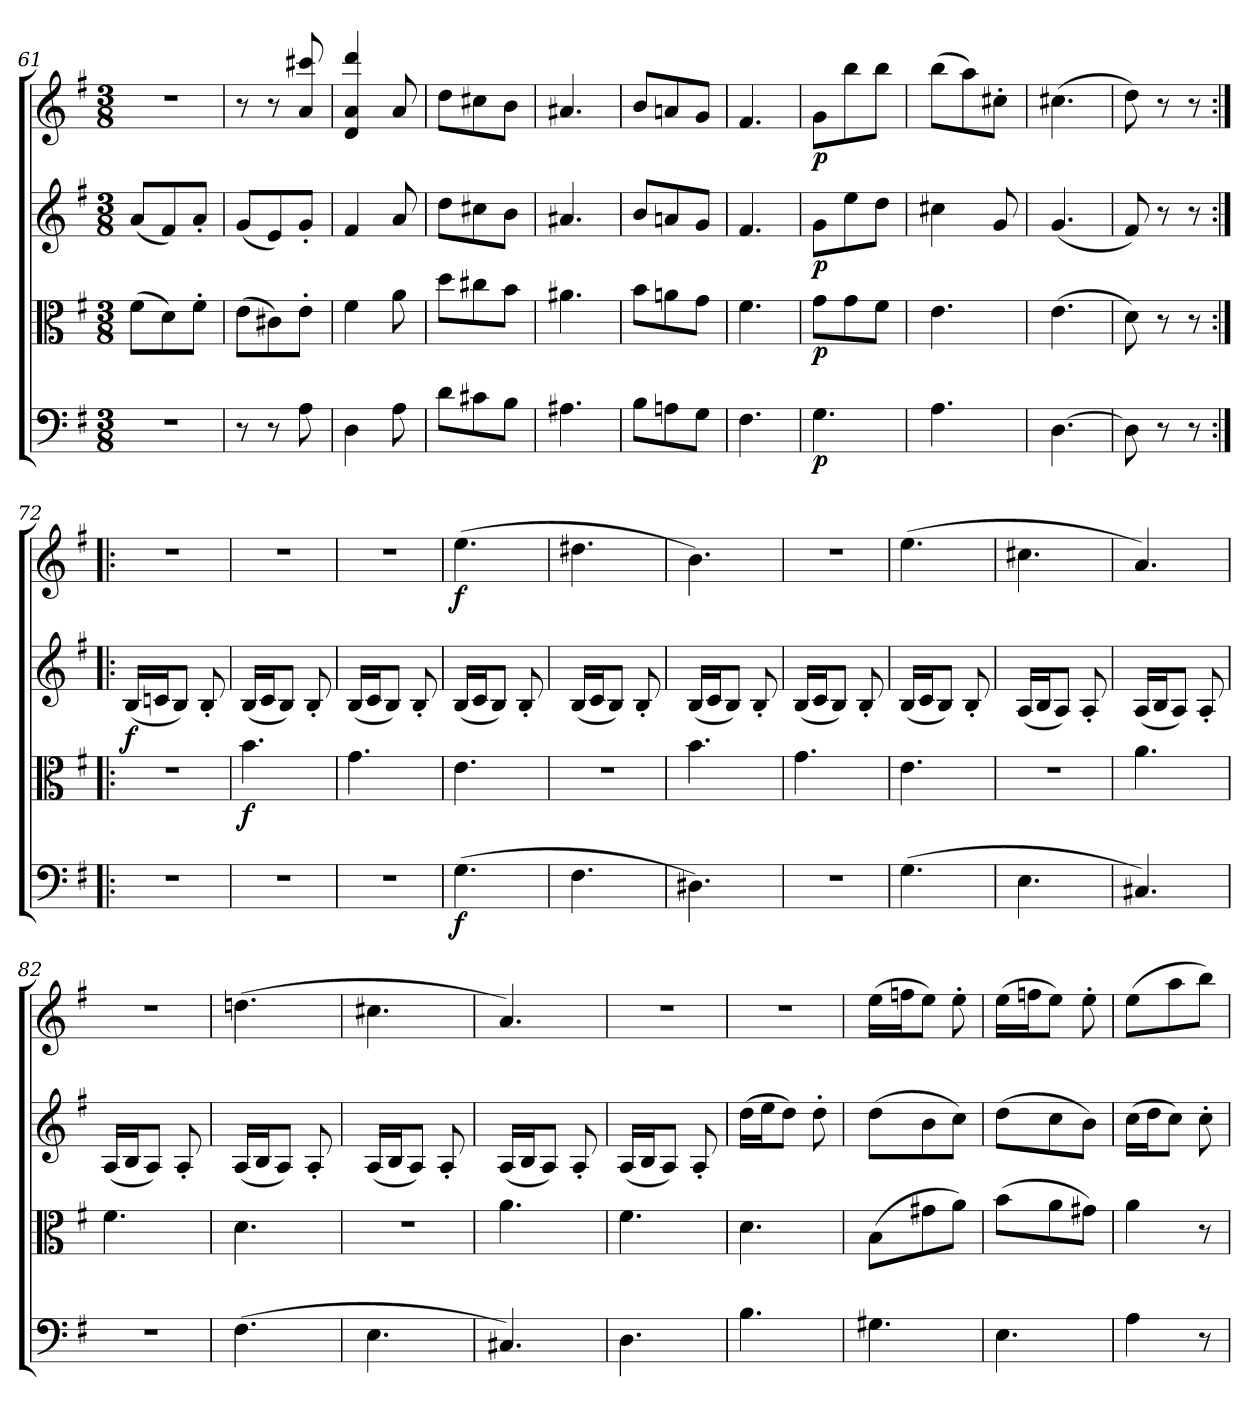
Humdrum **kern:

**kern	**dynam	**kern	**dynam	**kern	**dynam	**kern	**dynam
*part4	*part4	*part3	*part3	*part2	*part2	*part1	*part1
*staff4	*staff4	*staff3	*staff3	*staff2	*staff2	*staff1	*staff1
*clefF4	*	*clefC3	*	*clefG2	*	*clefG2	*
*k[f#]	*	*k[f#]	*	*k[f#]	*	*k[f#]	*
*G:	*	*G:	*	*G:	*	*G:	*
*M3/8	*	*M3/8	*	*M3/8	*	*M3/8	*
=61	=61	=61	=61	=61	=61	=61	=61
4.r	.	(8f#\L	.	(8a/L	.	4.r	.
.	.	8d\)	.	8f#/)	.	.	.
.	.	8f#'\J	.	8a'/J	.	.	.
=62	=62	=62	=62	=62	=62	=62	=62
8r	.	(8e\L	.	(8g/L	.	8r	.
8r	.	8c#X\)	.	8e/)	.	8r	.
8A\	.	8e'\J	.	8g'/J	.	8a/ 8ccc#X/	.
=63	=63	=63	=63	=63	=63	=63	=63
4D\	.	4f#\	.	4f#/	.	4d/ 4a/ 4ddd/	.
8A\	.	8a\	.	8a/	.	8a/	.
=64	=64	=64	=64	=64	=64	=64	=64
8d\L	.	8dd\L	.	8dd\L	.	8dd\L	.
8c#X\	.	8cc#X\	.	8cc#X\	.	8cc#X\	.
8B\J	.	8b\J	.	8b\J	.	8b\J	.
=65	=65	=65	=65	=65	=65	=65	=65
4.A#X\	.	4.a#X\	.	4.a#X/	.	4.a#X/	.
=66	=66	=66	=66	=66	=66	=66	=66
8B\L	.	8b\L	.	8b/L	.	8b/L	.
8An\	.	8an\	.	8an/	.	8an/	.
8G\J	.	8g\J	.	8g/J	.	8g/J	.
=67	=67	=67	=67	=67	=67	=67	=67
4.F#\	.	4.f#\	.	4.f#/	.	4.f#/	.
=68	=68	=68	=68	=68	=68	=68	=68
4.G\	p	8g\L	p	8g\L	p	8g\L	p
.	.	8g\	.	8ee\	.	8bb\	.
.	.	8f#\J	.	8dd\J	.	8bb\J	.
=69	=69	=69	=69	=69	=69	=69	=69
4.A\	.	4.e\	.	4cc#X\	.	(8bb\L	.
.	.	.	.	.	.	8aa\)	.
.	.	.	.	8g/	.	8cc#X'\J	.
=70	=70	=70	=70	=70	=70	=70	=70
[4.D\	.	(4.e\	.	(4.g/	.	(4.cc#X\	.
=71	=71	=71	=71	=71	=71	=71	=71
8D\]	.	8d\)	.	8f#/)	.	8dd\)	.
8r	.	8r	.	8r	.	8r	.
8r	.	8r	.	8r	.	8r	.
=72:|!|:	=72:|!|:	=72:|!|:	=72:|!|:	=72:|!|:	=72:|!|:	=72:|!|:	=72:|!|:
4.r	.	4.r	.	(16B/LL	f	4.r	.
.	.	.	.	16cn/J	.	.	.
.	.	.	.	8B/J)	.	.	.
.	.	.	.	8B'/	.	.	.
=73	=73	=73	=73	=73	=73	=73	=73
4.r	.	4.b\	f	(16B/LL	.	4.r	.
.	.	.	.	16c/J	.	.	.
.	.	.	.	8B/J)	.	.	.
.	.	.	.	8B'/	.	.	.
=74	=74	=74	=74	=74	=74	=74	=74
4.r	.	4.g\	.	(16B/LL	.	4.r	.
.	.	.	.	16c/J	.	.	.
.	.	.	.	8B/J)	.	.	.
.	.	.	.	8B'/	.	.	.
=75	=75	=75	=75	=75	=75	=75	=75
(4.G\	f	4.e\	.	(16B/LL	.	(4.ee\	f
.	.	.	.	16c/J	.	.	.
.	.	.	.	8B/J)	.	.	.
.	.	.	.	8B'/	.	.	.
=76	=76	=76	=76	=76	=76	=76	=76
4.F#\	.	4.r	.	(16B/LL	.	4.dd#X\	.
.	.	.	.	16c/J	.	.	.
.	.	.	.	8B/J)	.	.	.
.	.	.	.	8B'/	.	.	.
=77	=77	=77	=77	=77	=77	=77	=77
4.D#X\)	.	4.b\	.	(16B/LL	.	4.b\)	.
.	.	.	.	16c/J	.	.	.
.	.	.	.	8B/J)	.	.	.
.	.	.	.	8B'/	.	.	.
=78	=78	=78	=78	=78	=78	=78	=78
4.r	.	4.g\	.	(16B/LL	.	4.r	.
.	.	.	.	16c/J	.	.	.
.	.	.	.	8B/J)	.	.	.
.	.	.	.	8B'/	.	.	.
=79	=79	=79	=79	=79	=79	=79	=79
(4.G\	.	4.e\	.	(16B/LL	.	(4.ee\	.
.	.	.	.	16c/J	.	.	.
.	.	.	.	8B/J)	.	.	.
.	.	.	.	8B'/	.	.	.
=80	=80	=80	=80	=80	=80	=80	=80
4.E\	.	4.r	.	(16A/LL	.	4.cc#X\	.
.	.	.	.	16B/J	.	.	.
.	.	.	.	8A/J)	.	.	.
.	.	.	.	8A'/	.	.	.
=81	=81	=81	=81	=81	=81	=81	=81
4.C#X/)	.	4.a\	.	(16A/LL	.	4.a/)	.
.	.	.	.	16B/J	.	.	.
.	.	.	.	8A/J)	.	.	.
.	.	.	.	8A'/	.	.	.
=82	=82	=82	=82	=82	=82	=82	=82
4.r	.	4.f#\	.	(16A/LL	.	4.r	.
.	.	.	.	16B/J	.	.	.
.	.	.	.	8A/J)	.	.	.
.	.	.	.	8A'/	.	.	.
=83	=83	=83	=83	=83	=83	=83	=83
(4.F#\	.	4.d\	.	(16A/LL	.	(4.ddn\	.
.	.	.	.	16B/J	.	.	.
.	.	.	.	8A/J)	.	.	.
.	.	.	.	8A'/	.	.	.
=84	=84	=84	=84	=84	=84	=84	=84
4.E\	.	4.r	.	(16A/LL	.	4.cc#X\	.
.	.	.	.	16B/J	.	.	.
.	.	.	.	8A/J)	.	.	.
.	.	.	.	8A'/	.	.	.
=85	=85	=85	=85	=85	=85	=85	=85
4.C#X/)	.	4.a\	.	(16A/LL	.	4.a/)	.
.	.	.	.	16B/J	.	.	.
.	.	.	.	8A/J)	.	.	.
.	.	.	.	8A'/	.	.	.
=86	=86	=86	=86	=86	=86	=86	=86
4.D\	.	4.f#\	.	(16A/LL	.	4.r	.
.	.	.	.	16B/J	.	.	.
.	.	.	.	8A/J)	.	.	.
.	.	.	.	8A'/	.	.	.
=87	=87	=87	=87	=87	=87	=87	=87
4.B\	.	4.d\	.	(16dd\LL	.	4.r	.
.	.	.	.	16ee\J	.	.	.
.	.	.	.	8dd\J)	.	.	.
.	.	.	.	8dd'\	.	.	.
=88	=88	=88	=88	=88	=88	=88	=88
4.G#X\	.	(8B\L	.	(8dd\L	.	(16ee\LL	.
.	.	.	.	.	.	16ffn\J	.
.	.	8g#X\	.	8b\	.	8ee\J)	.
.	.	8a\J)	.	8cc\J)	.	8ee'\	.
=89	=89	=89	=89	=89	=89	=89	=89
4.E\	.	(8b\L	.	(8dd\L	.	(16ee\LL	.
.	.	.	.	.	.	16ffn\J	.
.	.	8a\	.	8cc\	.	8ee\J)	.
.	.	8g#X\J)	.	8b\J)	.	8ee'\	.
=90	=90	=90	=90	=90	=90	=90	=90
4A\	.	4a\	.	(16cc\LL	.	(8ee\L	.
.	.	.	.	16dd\J	.	.	.
.	.	.	.	8cc\J)	.	8aa\	.
8r	.	8r	.	8cc'\	.	8bb\J)	.
=	=	=	=	=	=	=	=
*-	*-	*-	*-	*-	*-	*-	*-
